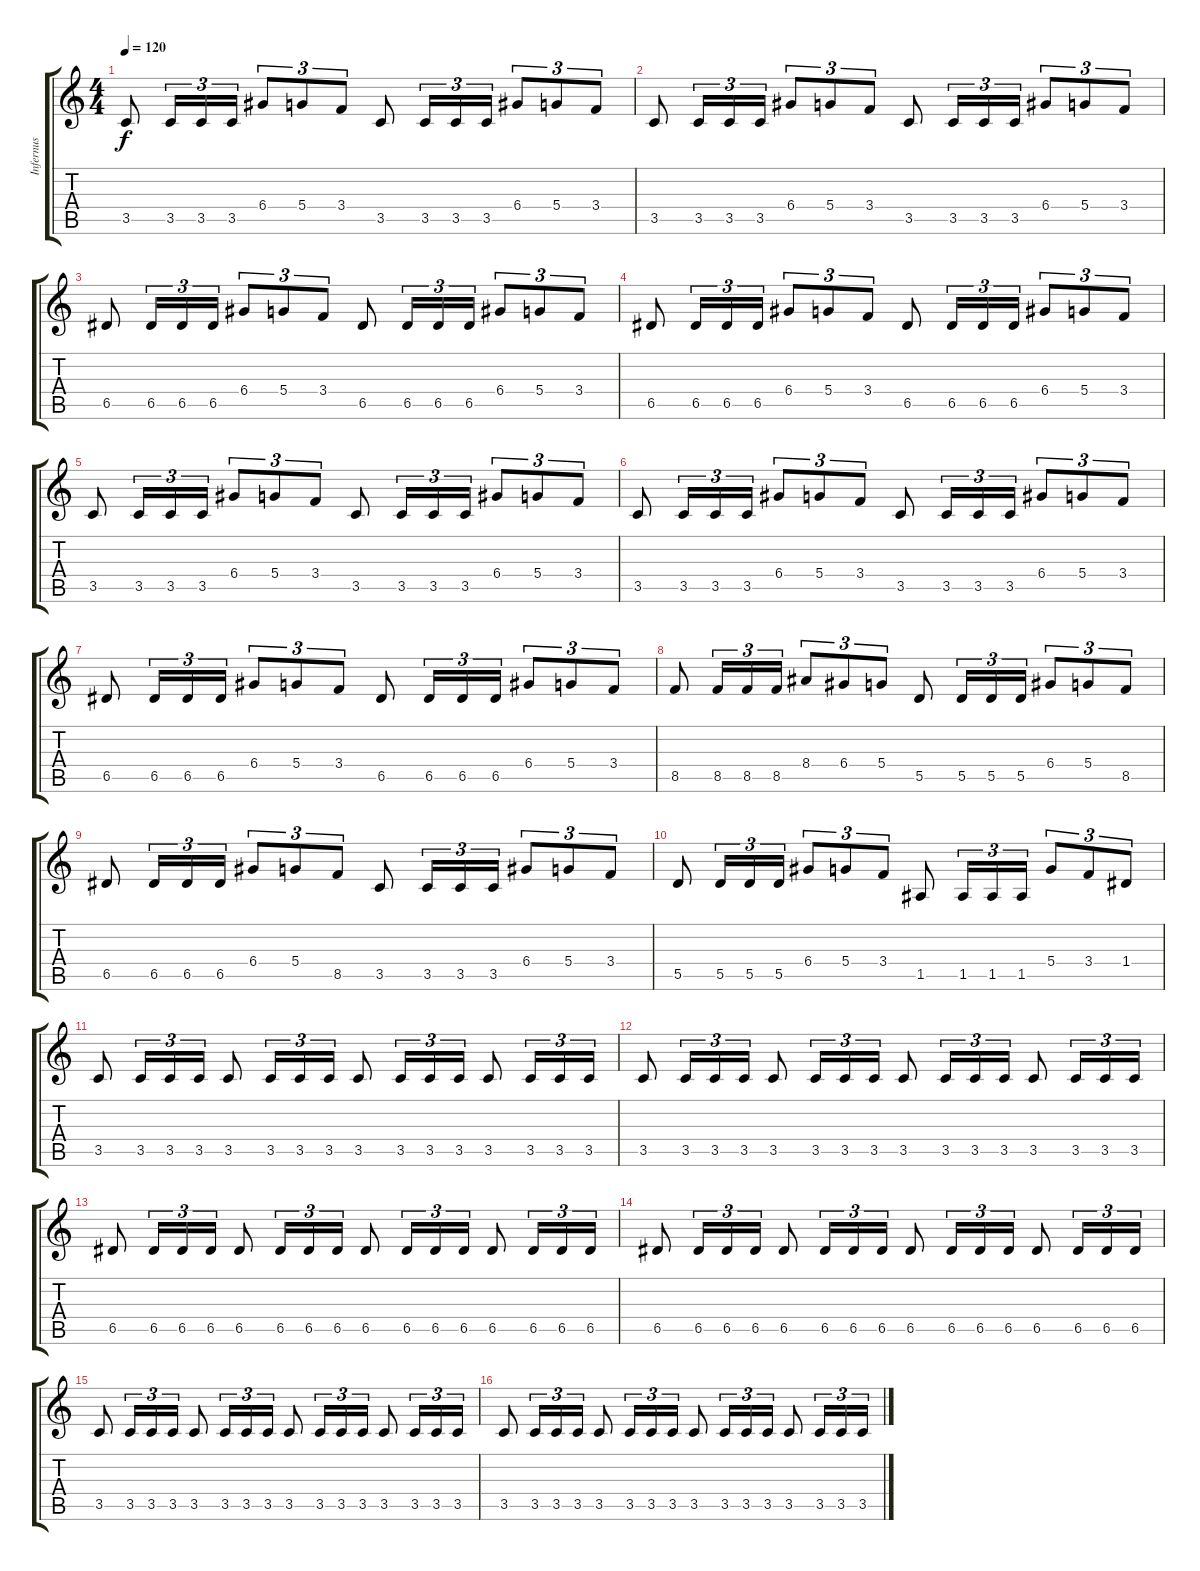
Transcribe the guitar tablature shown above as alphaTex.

\track ("Infernus" "Infernus") {instrument distortionguitar}
\staff {score tabs}
\tuning (E4 B3 G3 D3 A2 E2) {hide}
\ts (4 4)
\tempo 120
\clef g2
\ks c
3.5.8{dy f instrument distortionguitar} 3.5.16{tu (3 2)} 3.5.16{tu (3 2)} 3.5.16{tu (3 2)} 6.4.8{tu (3 2)} 5.4.8{tu (3 2)} 3.4.8{tu (3 2)} 3.5.8 3.5.16{tu (3 2)} 3.5.16{tu (3 2)} 3.5.16{tu (3 2)} 6.4.8{tu (3 2)} 5.4.8{tu (3 2)} 3.4.8{tu (3 2)} |
3.5.8 3.5.16{tu (3 2)} 3.5.16{tu (3 2)} 3.5.16{tu (3 2)} 6.4.8{tu (3 2)} 5.4.8{tu (3 2)} 3.4.8{tu (3 2)} 3.5.8 3.5.16{tu (3 2)} 3.5.16{tu (3 2)} 3.5.16{tu (3 2)} 6.4.8{tu (3 2)} 5.4.8{tu (3 2)} 3.4.8{tu (3 2)} |
6.5.8 6.5.16{tu (3 2)} 6.5.16{tu (3 2)} 6.5.16{tu (3 2)} 6.4.8{tu (3 2)} 5.4.8{tu (3 2)} 3.4.8{tu (3 2)} 6.5.8 6.5.16{tu (3 2)} 6.5.16{tu (3 2)} 6.5.16{tu (3 2)} 6.4.8{tu (3 2)} 5.4.8{tu (3 2)} 3.4.8{tu (3 2)} |
6.5.8 6.5.16{tu (3 2)} 6.5.16{tu (3 2)} 6.5.16{tu (3 2)} 6.4.8{tu (3 2)} 5.4.8{tu (3 2)} 3.4.8{tu (3 2)} 6.5.8 6.5.16{tu (3 2)} 6.5.16{tu (3 2)} 6.5.16{tu (3 2)} 6.4.8{tu (3 2)} 5.4.8{tu (3 2)} 3.4.8{tu (3 2)} |
3.5.8 3.5.16{tu (3 2)} 3.5.16{tu (3 2)} 3.5.16{tu (3 2)} 6.4.8{tu (3 2)} 5.4.8{tu (3 2)} 3.4.8{tu (3 2)} 3.5.8 3.5.16{tu (3 2)} 3.5.16{tu (3 2)} 3.5.16{tu (3 2)} 6.4.8{tu (3 2)} 5.4.8{tu (3 2)} 3.4.8{tu (3 2)} |
3.5.8 3.5.16{tu (3 2)} 3.5.16{tu (3 2)} 3.5.16{tu (3 2)} 6.4.8{tu (3 2)} 5.4.8{tu (3 2)} 3.4.8{tu (3 2)} 3.5.8 3.5.16{tu (3 2)} 3.5.16{tu (3 2)} 3.5.16{tu (3 2)} 6.4.8{tu (3 2)} 5.4.8{tu (3 2)} 3.4.8{tu (3 2)} |
6.5.8 6.5.16{tu (3 2)} 6.5.16{tu (3 2)} 6.5.16{tu (3 2)} 6.4.8{tu (3 2)} 5.4.8{tu (3 2)} 3.4.8{tu (3 2)} 6.5.8 6.5.16{tu (3 2)} 6.5.16{tu (3 2)} 6.5.16{tu (3 2)} 6.4.8{tu (3 2)} 5.4.8{tu (3 2)} 3.4.8{tu (3 2)} |
8.5.8 8.5.16{tu (3 2)} 8.5.16{tu (3 2)} 8.5.16{tu (3 2)} 8.4.8{tu (3 2)} 6.4.8{tu (3 2)} 5.4.8{tu (3 2)} 5.5.8 5.5.16{tu (3 2)} 5.5.16{tu (3 2)} 5.5.16{tu (3 2)} 6.4.8{tu (3 2)} 5.4.8{tu (3 2)} 8.5.8{tu (3 2)} |
6.5.8 6.5.16{tu (3 2)} 6.5.16{tu (3 2)} 6.5.16{tu (3 2)} 6.4.8{tu (3 2)} 5.4.8{tu (3 2)} 8.5.8{tu (3 2)} 3.5.8 3.5.16{tu (3 2)} 3.5.16{tu (3 2)} 3.5.16{tu (3 2)} 6.4.8{tu (3 2)} 5.4.8{tu (3 2)} 3.4.8{tu (3 2)} |
5.5.8 5.5.16{tu (3 2)} 5.5.16{tu (3 2)} 5.5.16{tu (3 2)} 6.4.8{tu (3 2)} 5.4.8{tu (3 2)} 3.4.8{tu (3 2)} 1.5.8 1.5.16{tu (3 2)} 1.5.16{tu (3 2)} 1.5.16{tu (3 2)} 5.4.8{tu (3 2)} 3.4.8{tu (3 2)} 1.4.8{tu (3 2)} |
3.5.8 3.5.16{tu (3 2)} 3.5.16{tu (3 2)} 3.5.16{tu (3 2)} 3.5.8 3.5.16{tu (3 2)} 3.5.16{tu (3 2)} 3.5.16{tu (3 2)} 3.5.8 3.5.16{tu (3 2)} 3.5.16{tu (3 2)} 3.5.16{tu (3 2)} 3.5.8 3.5.16{tu (3 2)} 3.5.16{tu (3 2)} 3.5.16{tu (3 2)} |
3.5.8 3.5.16{tu (3 2)} 3.5.16{tu (3 2)} 3.5.16{tu (3 2)} 3.5.8 3.5.16{tu (3 2)} 3.5.16{tu (3 2)} 3.5.16{tu (3 2)} 3.5.8 3.5.16{tu (3 2)} 3.5.16{tu (3 2)} 3.5.16{tu (3 2)} 3.5.8 3.5.16{tu (3 2)} 3.5.16{tu (3 2)} 3.5.16{tu (3 2)} |
6.5.8 6.5.16{tu (3 2)} 6.5.16{tu (3 2)} 6.5.16{tu (3 2)} 6.5.8 6.5.16{tu (3 2)} 6.5.16{tu (3 2)} 6.5.16{tu (3 2)} 6.5.8 6.5.16{tu (3 2)} 6.5.16{tu (3 2)} 6.5.16{tu (3 2)} 6.5.8 6.5.16{tu (3 2)} 6.5.16{tu (3 2)} 6.5.16{tu (3 2)} |
6.5.8 6.5.16{tu (3 2)} 6.5.16{tu (3 2)} 6.5.16{tu (3 2)} 6.5.8 6.5.16{tu (3 2)} 6.5.16{tu (3 2)} 6.5.16{tu (3 2)} 6.5.8 6.5.16{tu (3 2)} 6.5.16{tu (3 2)} 6.5.16{tu (3 2)} 6.5.8 6.5.16{tu (3 2)} 6.5.16{tu (3 2)} 6.5.16{tu (3 2)} |
3.5.8 3.5.16{tu (3 2)} 3.5.16{tu (3 2)} 3.5.16{tu (3 2)} 3.5.8 3.5.16{tu (3 2)} 3.5.16{tu (3 2)} 3.5.16{tu (3 2)} 3.5.8 3.5.16{tu (3 2)} 3.5.16{tu (3 2)} 3.5.16{tu (3 2)} 3.5.8 3.5.16{tu (3 2)} 3.5.16{tu (3 2)} 3.5.16{tu (3 2)} |
3.5.8 3.5.16{tu (3 2)} 3.5.16{tu (3 2)} 3.5.16{tu (3 2)} 3.5.8 3.5.16{tu (3 2)} 3.5.16{tu (3 2)} 3.5.16{tu (3 2)} 3.5.8 3.5.16{tu (3 2)} 3.5.16{tu (3 2)} 3.5.16{tu (3 2)} 3.5.8 3.5.16{tu (3 2)} 3.5.16{tu (3 2)} 3.5.16{tu (3 2)}
